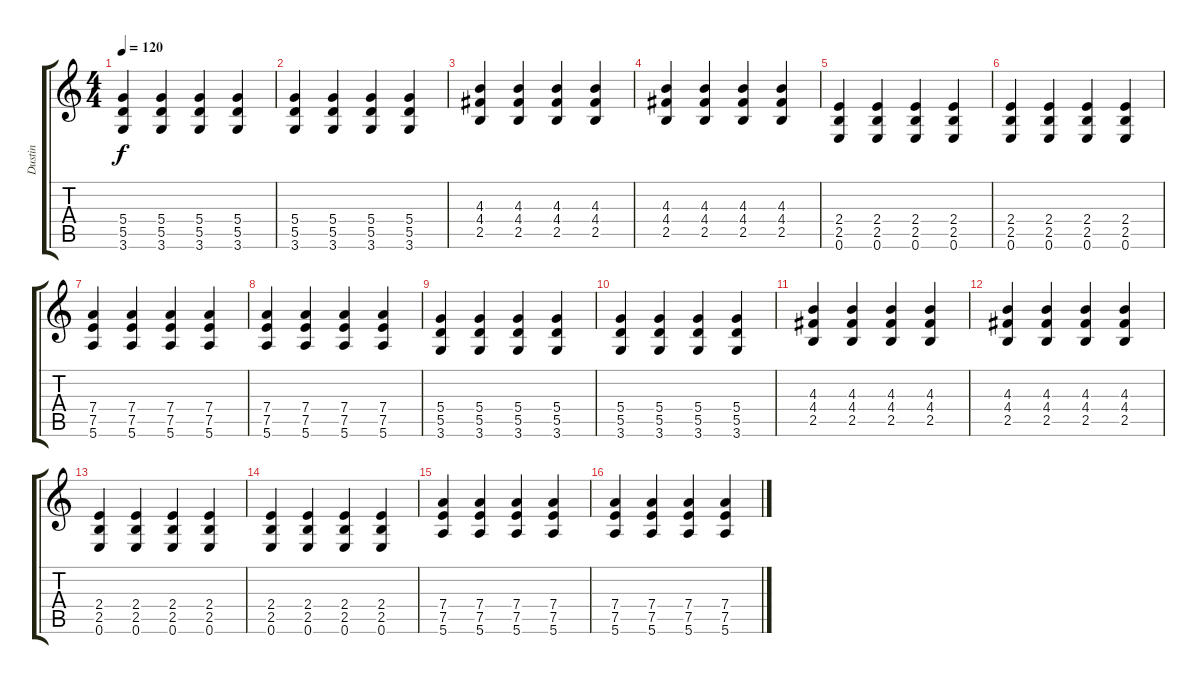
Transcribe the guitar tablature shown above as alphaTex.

\track ("Dustin" "Dustin") {instrument electricguitarclean}
\staff {score tabs}
\tuning (E4 B3 G3 D3 A2 E2) {hide}
\ts (4 4)
\tempo 120
\clef g2
\ks c
(5.4 5.5 3.6).4{dy f} (5.4 5.5 3.6).4 (5.4 5.5 3.6).4 (5.4 5.5 3.6).4 |
(5.4 5.5 3.6).4 (5.4 5.5 3.6).4 (5.4 5.5 3.6).4 (5.4 5.5 3.6).4 |
(4.3 4.4 2.5).4 (4.3 4.4 2.5).4 (4.3 4.4 2.5).4 (4.3 4.4 2.5).4 |
(4.3 4.4 2.5).4 (4.3 4.4 2.5).4 (4.3 4.4 2.5).4 (4.3 4.4 2.5).4 |
(2.4 2.5 0.6).4 (2.4 2.5 0.6).4 (2.4 2.5 0.6).4 (2.4 2.5 0.6).4 |
(2.4 2.5 0.6).4 (2.4 2.5 0.6).4 (2.4 2.5 0.6).4 (2.4 2.5 0.6).4 |
(7.4 7.5 5.6).4 (7.4 7.5 5.6).4 (7.4 7.5 5.6).4 (7.4 7.5 5.6).4 |
(7.4 7.5 5.6).4 (7.4 7.5 5.6).4 (7.4 7.5 5.6).4 (7.4 7.5 5.6).4 |
(5.4 5.5 3.6).4 (5.4 5.5 3.6).4 (5.4 5.5 3.6).4 (5.4 5.5 3.6).4 |
(5.4 5.5 3.6).4 (5.4 5.5 3.6).4 (5.4 5.5 3.6).4 (5.4 5.5 3.6).4 |
(4.3 4.4 2.5).4 (4.3 4.4 2.5).4 (4.3 4.4 2.5).4 (4.3 4.4 2.5).4 |
(4.3 4.4 2.5).4 (4.3 4.4 2.5).4 (4.3 4.4 2.5).4 (4.3 4.4 2.5).4 |
(2.4 2.5 0.6).4 (2.4 2.5 0.6).4 (2.4 2.5 0.6).4 (2.4 2.5 0.6).4 |
(2.4 2.5 0.6).4 (2.4 2.5 0.6).4 (2.4 2.5 0.6).4 (2.4 2.5 0.6).4 |
(7.4 7.5 5.6).4 (7.4 7.5 5.6).4 (7.4 7.5 5.6).4 (7.4 7.5 5.6).4 |
(7.4 7.5 5.6).4 (7.4 7.5 5.6).4 (7.4 7.5 5.6).4 (7.4 7.5 5.6).4
